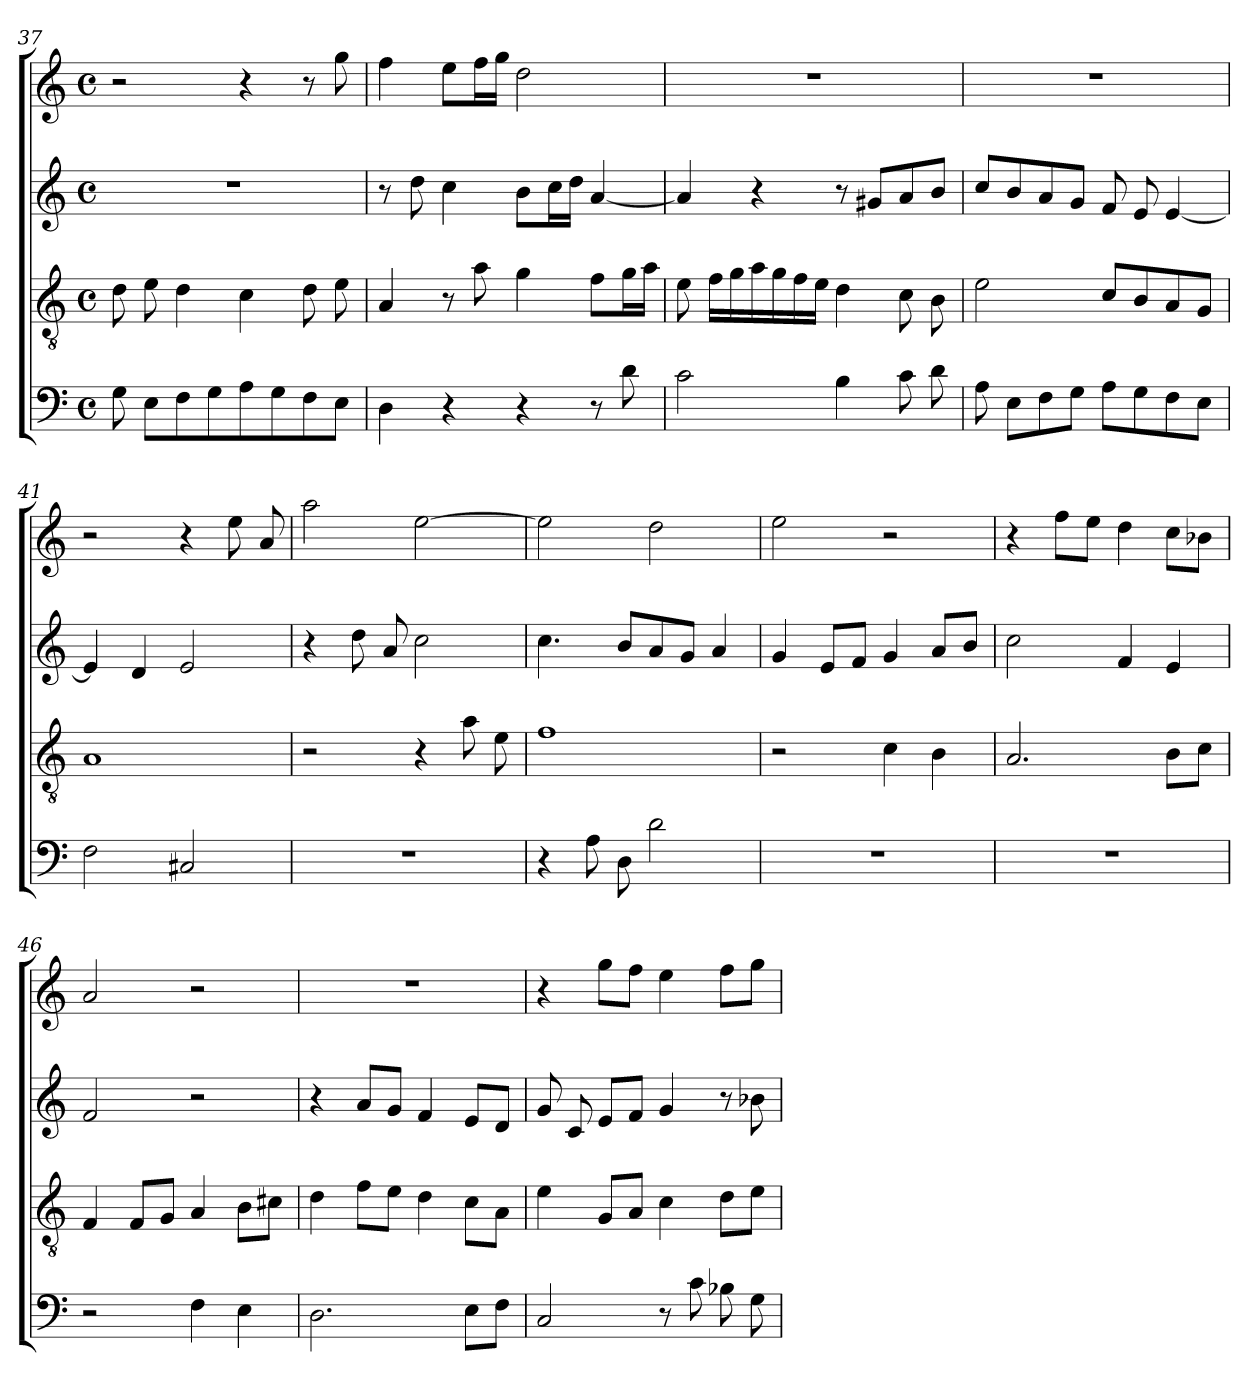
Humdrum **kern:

**kern	**kern	**kern	**kern
*part4	*part3	*part2	*part1
*staff4	*staff3	*staff2	*staff1
*clefF4	*clefGv2	*clefG2	*clefG2
*k[]	*k[]	*k[]	*k[]
*C:	*C:	*C:	*C:
*M4/4	*M4/4	*M4/4	*M4/4
*met(c)	*met(c)	*met(c)	*met(c)
=37	=37	=37	=37
8G\	8d\	1r	2r
8E\L	8e\	.	.
8F\	4d\	.	.
8G\	.	.	.
8A\	4c\	.	4r
8G\	.	.	.
8F\	8d\	.	8r
8E\J	8e\	.	8gg\
=38	=38	=38	=38
4D\	4A/	8r	4ff\
.	.	8dd\	.
4r	8r	4cc\	8ee\L
.	8a\	.	16ff\L
.	.	.	16gg\JJ
4r	4g\	8b\L	2dd\
.	.	16cc\L	.
.	.	16dd\JJ	.
8r	8f\L	[4a/	.
8d\	16g\L	.	.
.	16a\JJ	.	.
=39	=39	=39	=39
2c\	8e\	4a/]	1r
.	16f\LL	.	.
.	16g\	.	.
.	16a\	4r	.
.	16g\	.	.
.	16f\	.	.
.	16e\JJ	.	.
4B\	4d\	8r	.
.	.	8g#X/L	.
8c\	8c\	8a/	.
8d\	8B\	8b/J	.
=40	=40	=40	=40
8A\	2e\	8cc/L	1r
8E\L	.	8b/	.
8F\	.	8a/	.
8G\J	.	8g/J	.
8A\L	8c/L	8f/	.
8G\	8B/	8e/	.
8F\	8A/	[4e/	.
8E\J	8G/J	.	.
=41	=41	=41	=41
2F\	1A/	4e/]	2r
.	.	4d/	.
2C#X/	.	2e/	4r
.	.	.	8ee\
.	.	.	8a/
=42	=42	=42	=42
1r	2r	4r	2aa\
.	.	8dd\	.
.	.	8a/	.
.	4r	2cc\	[2ee\
.	8a\	.	.
.	8e\	.	.
=43	=43	=43	=43
4r	1f\	4.cc\	2ee\]
8A\	.	.	.
8D\	.	8b/L	.
2d\	.	8a/	2dd\
.	.	8g/J	.
.	.	4a/	.
=44	=44	=44	=44
1r	2r	4g/	2ee\
.	.	8e/L	.
.	.	8f/J	.
.	4c\	4g/	2r
.	4B\	8a/L	.
.	.	8b/J	.
=45	=45	=45	=45
1r	2.A/	2cc\	4r
.	.	.	8ff\L
.	.	.	8ee\J
.	.	4f/	4dd\
.	8B\L	4e/	8cc\L
.	8c\J	.	8b-X\J
=46	=46	=46	=46
2r	4F/	2f/	2a/
.	8F/L	.	.
.	8G/J	.	.
4F\	4A/	2r	2r
4E\	8B\L	.	.
.	8c#X\J	.	.
=47	=47	=47	=47
2.D\	4d\	4r	1r
.	8f\L	8a/L	.
.	8e\J	8g/J	.
.	4d\	4f/	.
8E\L	8c\L	8e/L	.
8F\J	8A\J	8d/J	.
=48	=48	=48	=48
2C/	4e\	8g/	4r
.	.	8c/	.
.	8G/L	8e/L	8gg\L
.	8A/J	8f/J	8ff\J
8r	4c\	4g/	4ee\
8c\	.	.	.
8B-X\	8d\L	8r	8ff\L
8G\	8e\J	8b-X\	8gg\J
=	=	=	=
*-	*-	*-	*-
